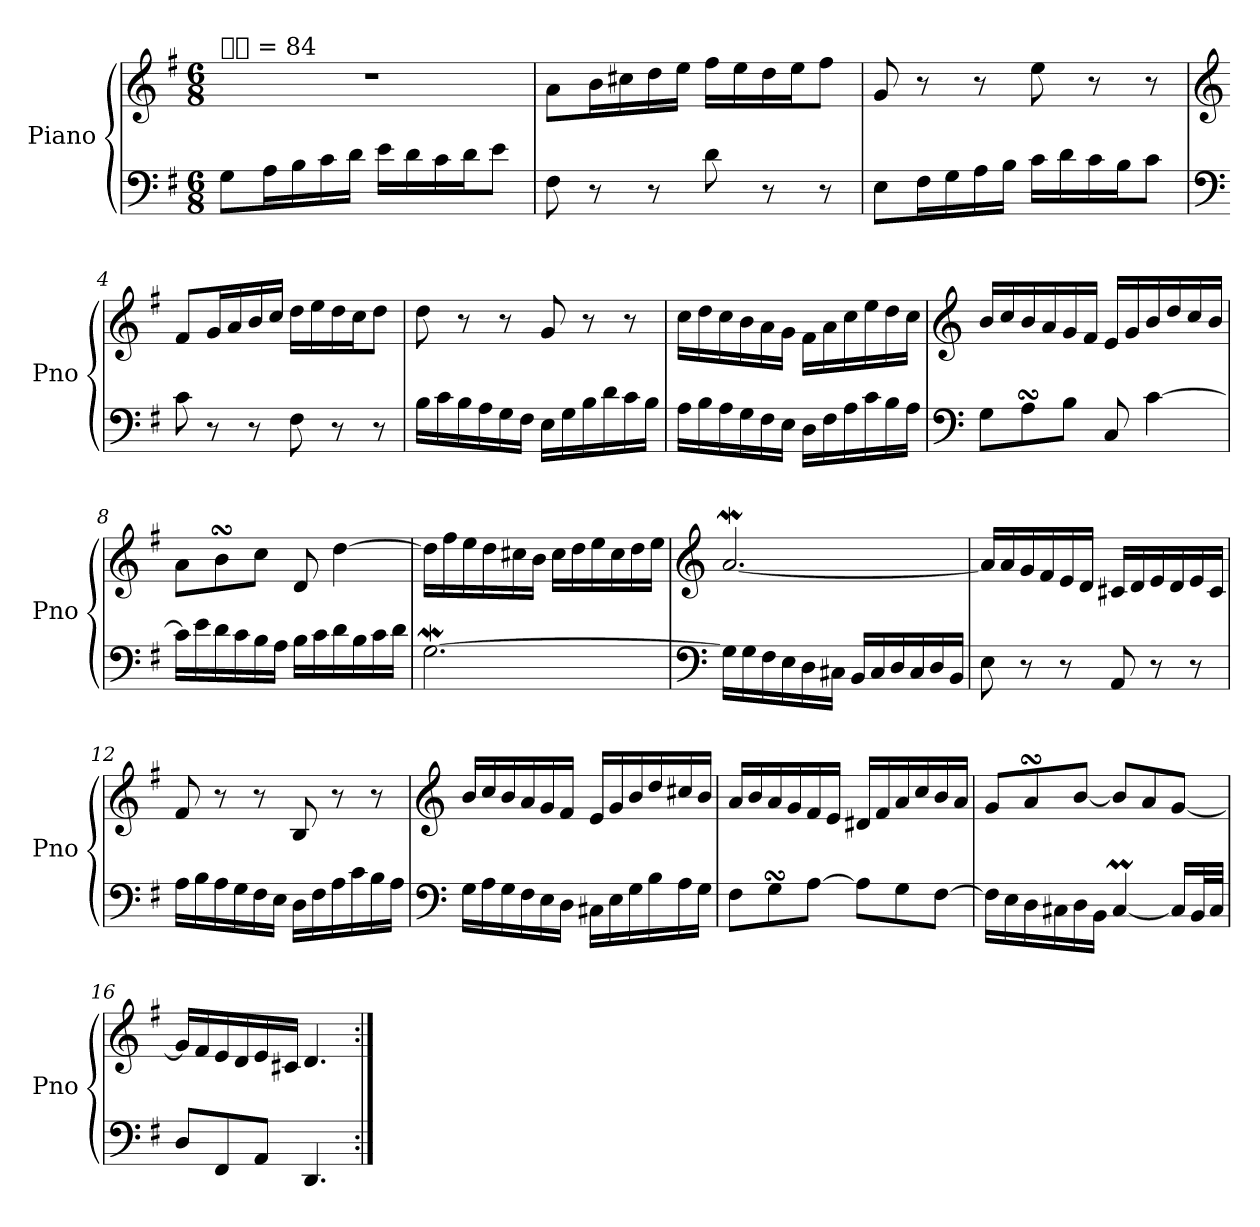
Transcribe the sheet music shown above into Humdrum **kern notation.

**kern	**kern
*part1	*part1
*staff2	*staff1
*I"Piano	*
*I'Pno	*
*clefF4	*clefG2
*k[f#]	*k[f#]
*M6/8	*M6/8
=1	=1
!	!LO:TX:a:t=𝅘𝅥𝅭 = 84
8G\L	2.r
16A\L	.
16B\	.
16c\	.
16d\JJ	.
16e\LL	.
16d\	.
16c\	.
16d\J	.
8e\J	.
=2	=2
8F#\	8a\L
8r	16b\L
.	16cc#X\
8r	16dd\
.	16ee\JJ
8d\	16ff#\LL
.	16ee\
8r	16dd\
.	16ee\J
8r	8ff#\J
=3	=3
8E\L	8g/
16F#\L	8r
16G\	.
16A\	8r
16B\JJ	.
16c\LL	8ee\
16d\	.
16c\	8r
16B\J	.
8c\J	8r
!!LO:LB:g=z
=4	=4
*clefF4	*clefG2
8c\	8f#/L
8r	16g/L
.	16a/
8r	16b/
.	16cc/JJ
8F#\	16dd\LL
.	16ee\
8r	16dd\
.	16cc\J
8r	8dd\J
=5	=5
16B\LL	8dd\
16c\	.
16B\	8r
16A\	.
16G\	8r
16F#\JJ	.
16E\LL	8g/
16G\	.
16B\	8r
16d\	.
16c\	8r
16B\JJ	.
=6	=6
16A\LL	16cc\LL
16B\	16dd\
16A\	16cc\
16G\	16b\
16F#\	16a\
16E\JJ	16g\JJ
16D\LL	16f#\LL
16F#\	16a\
16A\	16cc\
16c\	16ee\
16B\	16dd\
16A\JJ	16cc\JJ
!!LO:LB:g=z
=7	=7
*clefF4	*clefG2
8G\L	16b/LL
.	16cc/
8AsSSS\	16b/
.	16a/
8B\J	16g/
.	16f#/JJ
8C/	16e/LL
.	16g/
[4c\	16b/
.	16dd/
.	16cc/
.	16b/JJ
=8	=8
16c\LL]	8a\L
16e\	.
16d\	8bsSsS\
16c\	.
16B\	8cc\J
16A\JJ	.
16B\LL	8d/
16c\	.
16d\	[4dd\
16B\	.
16c\	.
16d\JJ	.
=9	=9
[2.Gw\	16dd\LL]
.	16ff#\
.	16ee\
.	16dd\
.	16cc#X\
.	16b\JJ
.	16cc#\LL
.	16dd\
.	16ee\
.	16cc#\
.	16dd\
.	16ee\JJ
!!LO:LB:g=z
=10	=10
*clefF4	*clefG2
16G\LL]	[2.aW/
16G\	.
16F#\	.
16E\	.
16D\	.
16C#X\JJ	.
16BB/LL	.
16C#/	.
16D/	.
16C#/	.
16D/	.
16BB/JJ	.
=11	=11
8E\	16a/LL]
.	16a/
8r	16g/
.	16f#/
8r	16e/
.	16d/JJ
8AA/	16c#X/LL
.	16d/
8r	16e/
.	16d/
8r	16e/
.	16c#/JJ
=12	=12
16A\LL	8f#/
16B\	.
16A\	8r
16G\	.
16F#\	8r
16E\JJ	.
16D\LL	8B/
16F#\	.
16A\	8r
16c\	.
16B\	8r
16A\JJ	.
!!LO:LB:g=z
=13	=13
*clefF4	*clefG2
16G\LL	16b/LL
16A\	16cc/
16G\	16b/
16F#\	16a/
16E\	16g/
16D\JJ	16f#/JJ
16C#X\LL	16e/LL
16E\	16g/
16G\	16b/
16B\	16dd/
16A\	16cc#X/
16G\JJ	16b/JJ
=14	=14
8F#\L	16a/LL
.	16b/
8GsSSs\	16a/
.	16g/
[8A\J	16f#/
.	16e/JJ
8A\L]	16d#X/LL
.	16f#/
8G\	16a/
.	16cc/
[8F#\J	16b/
.	16a/JJ
=15	=15
16F#\LL]	8g/L
16E\	.
16D\	8asSSS/
16C#X\	.
16D\	[8b/J
16BB\JJ	.
[4C#m/	8b/L]
.	8a/
16C#/LL]	[8g/J
32BB/L	.
32C#/JJJ	.
=16	=16
8D/L	16g/LL]
.	16f#/
8FF#/	16e/
.	16d/
8AA/J	16e/
.	16c#X/JJ
4.DD/	4.d/
=:|!	=:|!
*-	*-
